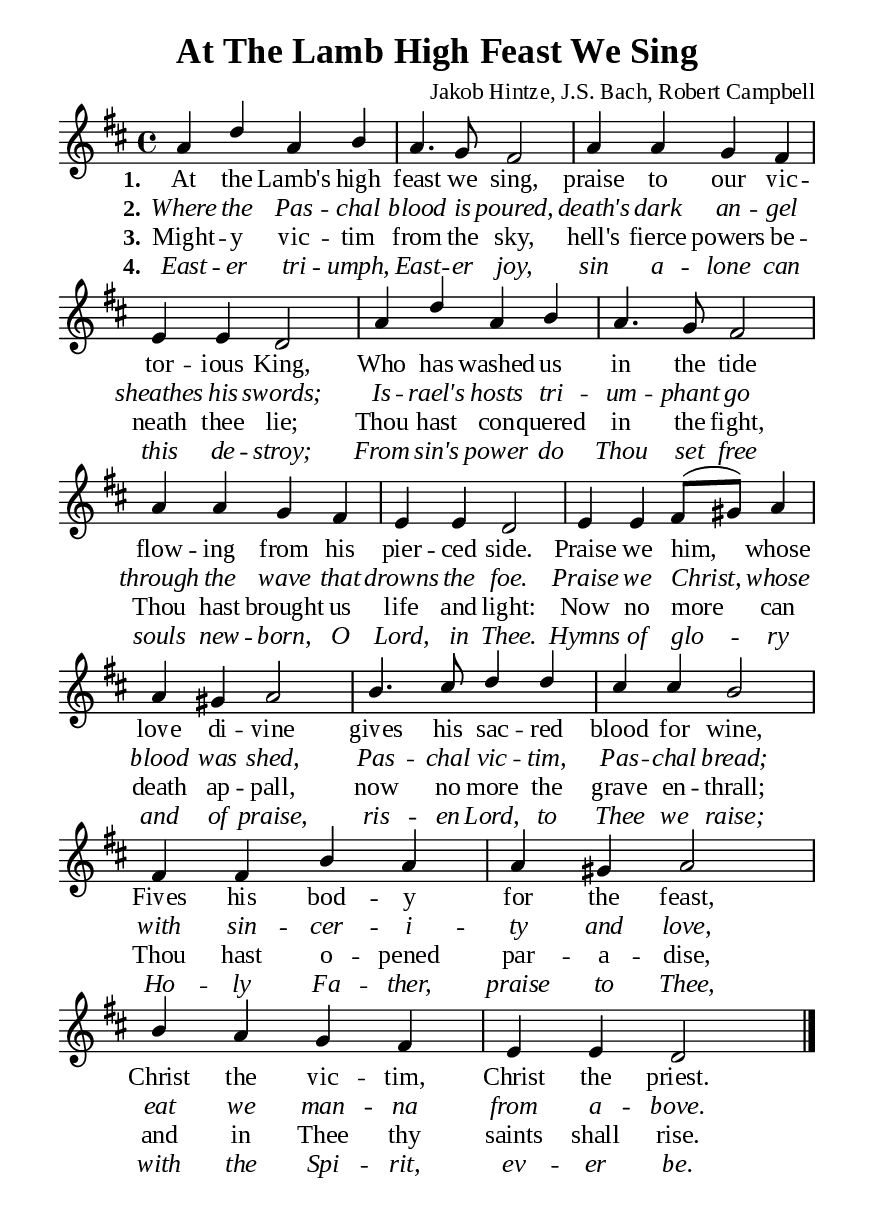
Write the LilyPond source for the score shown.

\version "2.18.2"

\header {
  title = "At The Lamb High Feast We Sing"
  composer = "Jakob Hintze, J.S. Bach, Robert Campbell"
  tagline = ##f
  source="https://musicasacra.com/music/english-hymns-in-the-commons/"
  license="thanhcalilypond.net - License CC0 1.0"
}

global= {
  \key d \major
  \time 4/4
  \override Score.BarNumber.break-visibility = ##(#f #f #f)
}

\paper {
  #(set-paper-size "a5")
  top-margin = 5\mm
  bottom-margin = 10\mm
  left-margin = 10\mm
  right-margin = 10\mm
  indent = #0
  #(define fonts
	 (make-pango-font-tree "Liberation Serif"
	 		       "Liberation Serif"
			       "Liberation Serif"
			       (/ 20 20)))

  page-count = #1
}

printItalic = \with {
  \override LyricText.font-shape = #'italic
}

% Verse music
musicVerseSoprano = \relative c'' {
  %{	01	%} a4 d a b |
  %{	02	%} a4. g8 fis2 |
  %{	03	%} a4 a g fis |
  %{	04	%} e e d2 |
  %{	05	%} a'4 d a b |
  %{	06	%} a4. g8 fis2 |
  %{	07	%} a4 a g fis |
  %{	08	%} e e d2 |
  %{	09	%} e4 e fis8 (gis) a4 |
  %{	10	%} a gis a2 |
  %{	11	%} b4. cis8 d4 d |
  %{	12	%} cis cis b2 |
  %{	13	%} fis4 fis b a |
  %{	14	%} a gis a2 |
  %{	15	%} b4 a g fis |
  %{	16	%} e e d2 \bar "|."
}

% Verse lyrics
verseOne = \lyricmode {
  \set stanza = #"1."
  At the Lamb's high feast we sing, praise to our vic -- tor -- ious King,
  Who has washed us in the tide flow -- ing from his pier -- ced side.
  Praise we him, whose love di -- vine gives his sac -- red blood for wine,
  Fives his bod -- y for the feast, Christ the vic -- tim, Christ the priest.
}

verseTwo = \lyricmode {
  \set stanza = #"2."
  Where the Pas -- chal blood is poured, death's dark an -- gel sheathes his swords;
  Is -- rael's hosts tri -- um -- phant go through the wave that drowns the foe.
  Praise we Christ, whose blood was shed, Pas -- chal vic -- tim,
  Pas -- chal bread; with sin -- cer -- i -- ty and love, eat we man -- na from a -- bove.
}

verseThree = \lyricmode {
  \set stanza = #"3."
  Might -- y vic -- tim from the sky, hell's fierce powers be -- neath thee lie;
  Thou hast con -- quered in the fight, Thou hast brought us life and light:
  Now no more can death ap -- pall, now no more the grave en -- thrall;
  Thou hast o -- pened par -- a -- dise, and in Thee thy saints shall rise.
}

verseFour = \lyricmode {
  \set stanza = #"4."
  East -- er tri -- umph, East -- er joy, sin a -- lone can this de -- stroy;
  From sin's power do Thou set free souls new -- born, O Lord, in Thee.
  Hymns of glo -- ry and of praise, ris -- en Lord, to Thee we raise;
  Ho -- ly Fa -- ther, praise to Thee, with the Spi -- rit, ev -- er be.
}

% Layout
\score {
    \new ChoirStaff <<
      \new Staff <<
        \clef "treble"
        \new Voice = "sopranos" { \global \stemUp \slurUp \musicVerseSoprano }
      >>
      \new Lyrics \lyricsto sopranos \verseOne
      \new Lyrics \printItalic \lyricsto sopranos \verseTwo
      \new Lyrics \lyricsto sopranos \verseThree
      \new Lyrics \printItalic \lyricsto sopranos \verseFour
    >>
}
